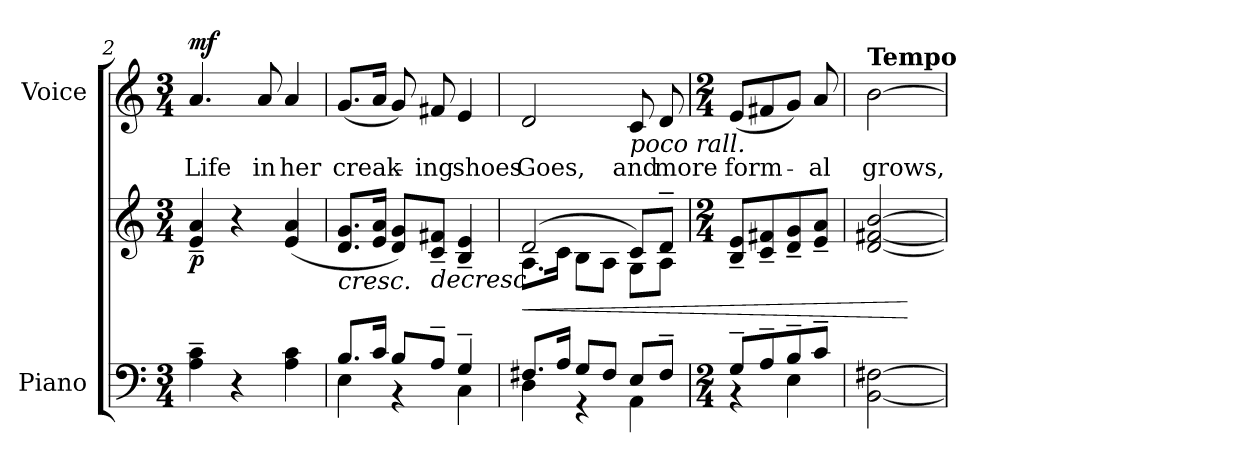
**kern	**kern	**dynam	**kern	**text	**dynam
*part2	*part2	*part2	*part1	*part1	*part1
*staff3	*staff2	*staff2/3	*staff1	*staff1	*staff1
*I"Piano	*	*	*I"Voice	*	*
*I'Pno	*	*	*	*	*
*clefF4	*clefG2	*	*clefG2	*	*
*k[]	*k[]	*	*k[]	*	*
*M3/4	*M3/4	*	*M3/4	*	*
=2	=2	=2	=2	=2	=2
!	!	!LO:DY:b	!	!LO:LY:b	!LO:DY:a
4A\~ 4c\~	4e/~> 4a/~>	p	4.a/	Life	mf
4r	4r	.	.	.	.
!	!	!	!	!LO:LY:b	!
.	.	.	8a/	in	.
!	!	!	!	!LO:LY:b	!
4A\ 4c\	(>4e/ 4a/	.	4a/	her	.
=3	=3	=3	=3	=3	=3
*^	*	*	*	*	*
!	!	!	!LO:HP:b	!	!LO:LY:b	!
8.B/L	4E\	8.d/ 8.g/L	<	(8.g/L	creak-	.
16c/Jk	.	16e/ 16a/Jk	.	16a/Jk	.	.
8B/L	4r	8d/ 8g/L)	.	8g/)	.	.
!	!	!	!LO:HP:b	!	!LO:LY:b	!
8A~/J	.	8c/~ 8f#X/~J	>	8f#X/	ing	.
!	!	!	!	!	!LO:LY:b	!
4G~/	4C\	4B/~ 4e/~	.	4e/	shoes	.
*v	*v	*	*	*	*	*
.	.	[	.	.	.
=4	=4	=4	=4	=4	=4
*^	*	*	*	*	*
!	!	!	!LO:HP:b	!	!LO:LY:b	!
*	*	*^	*	*	*	*
8.F#X/L	4D\	(2d/	8.A\L	<	2d/	Goes,	.
16A/Jk	.	.	16c\Jk	.	.	.	.
8G/L	4r	.	8B\L	]	.	.	.
8F#/J	.	.	8A\J	.	.	.	.
!	!	!	!	!	!LO:TX:b:i:t=poco rall.	!	!
!	!	!	!	!	!	!LO:LY:b	!
8E/L	4AA\	8c/L)	8G\L	.	8c/	and	.
!	!	!	!	!	!	!LO:LY:b	!
8F#~/J	.	8d~/J	8A\J	.	8d/	more	.
*	*	*v	*v	*	*	*	*
=5	=5	=5	=5	=5	=5	=5
*M2/4	*	*M2/4	*	*M2/4	*	*
*	*	*^	*	*	*	*
!	!	!LO:TX:b:i:t=poco cresc.	!	!	!	!	!
!	!	!	!	!	!	!LO:LY:b	!
*	*	*v	*v	*	*	*	*
8G~/L	4r	8B/~ 8e/~L	.	(8e/L	form-	.
8A~/	.	8c/~ 8f#X/~	.	8f#X/	.	.
8B~/	4E\	8d/~ 8g/~	.	8g/J)	.	.
!	!	!	!	!	!LO:LY:b	!
8c~/J	.	8e/~ 8a/~J	.	8a/	-al	.
*v	*v	*	*	*	*	*
!!LO:LB:g=z
=6	=6	=6	=6	=6	=6
!	!	!	!LO:TX:a:B:t=Tempo	!	!
!	!	!	!	!LO:LY:b	!
[2BB\ [2F#X\	[2d/ [2f#X/ [2b/	.	[2b\	grows,	.
.	.	[	.	.	.
=	=	=	=	=	=
*-	*-	*-	*-	*-	*-
